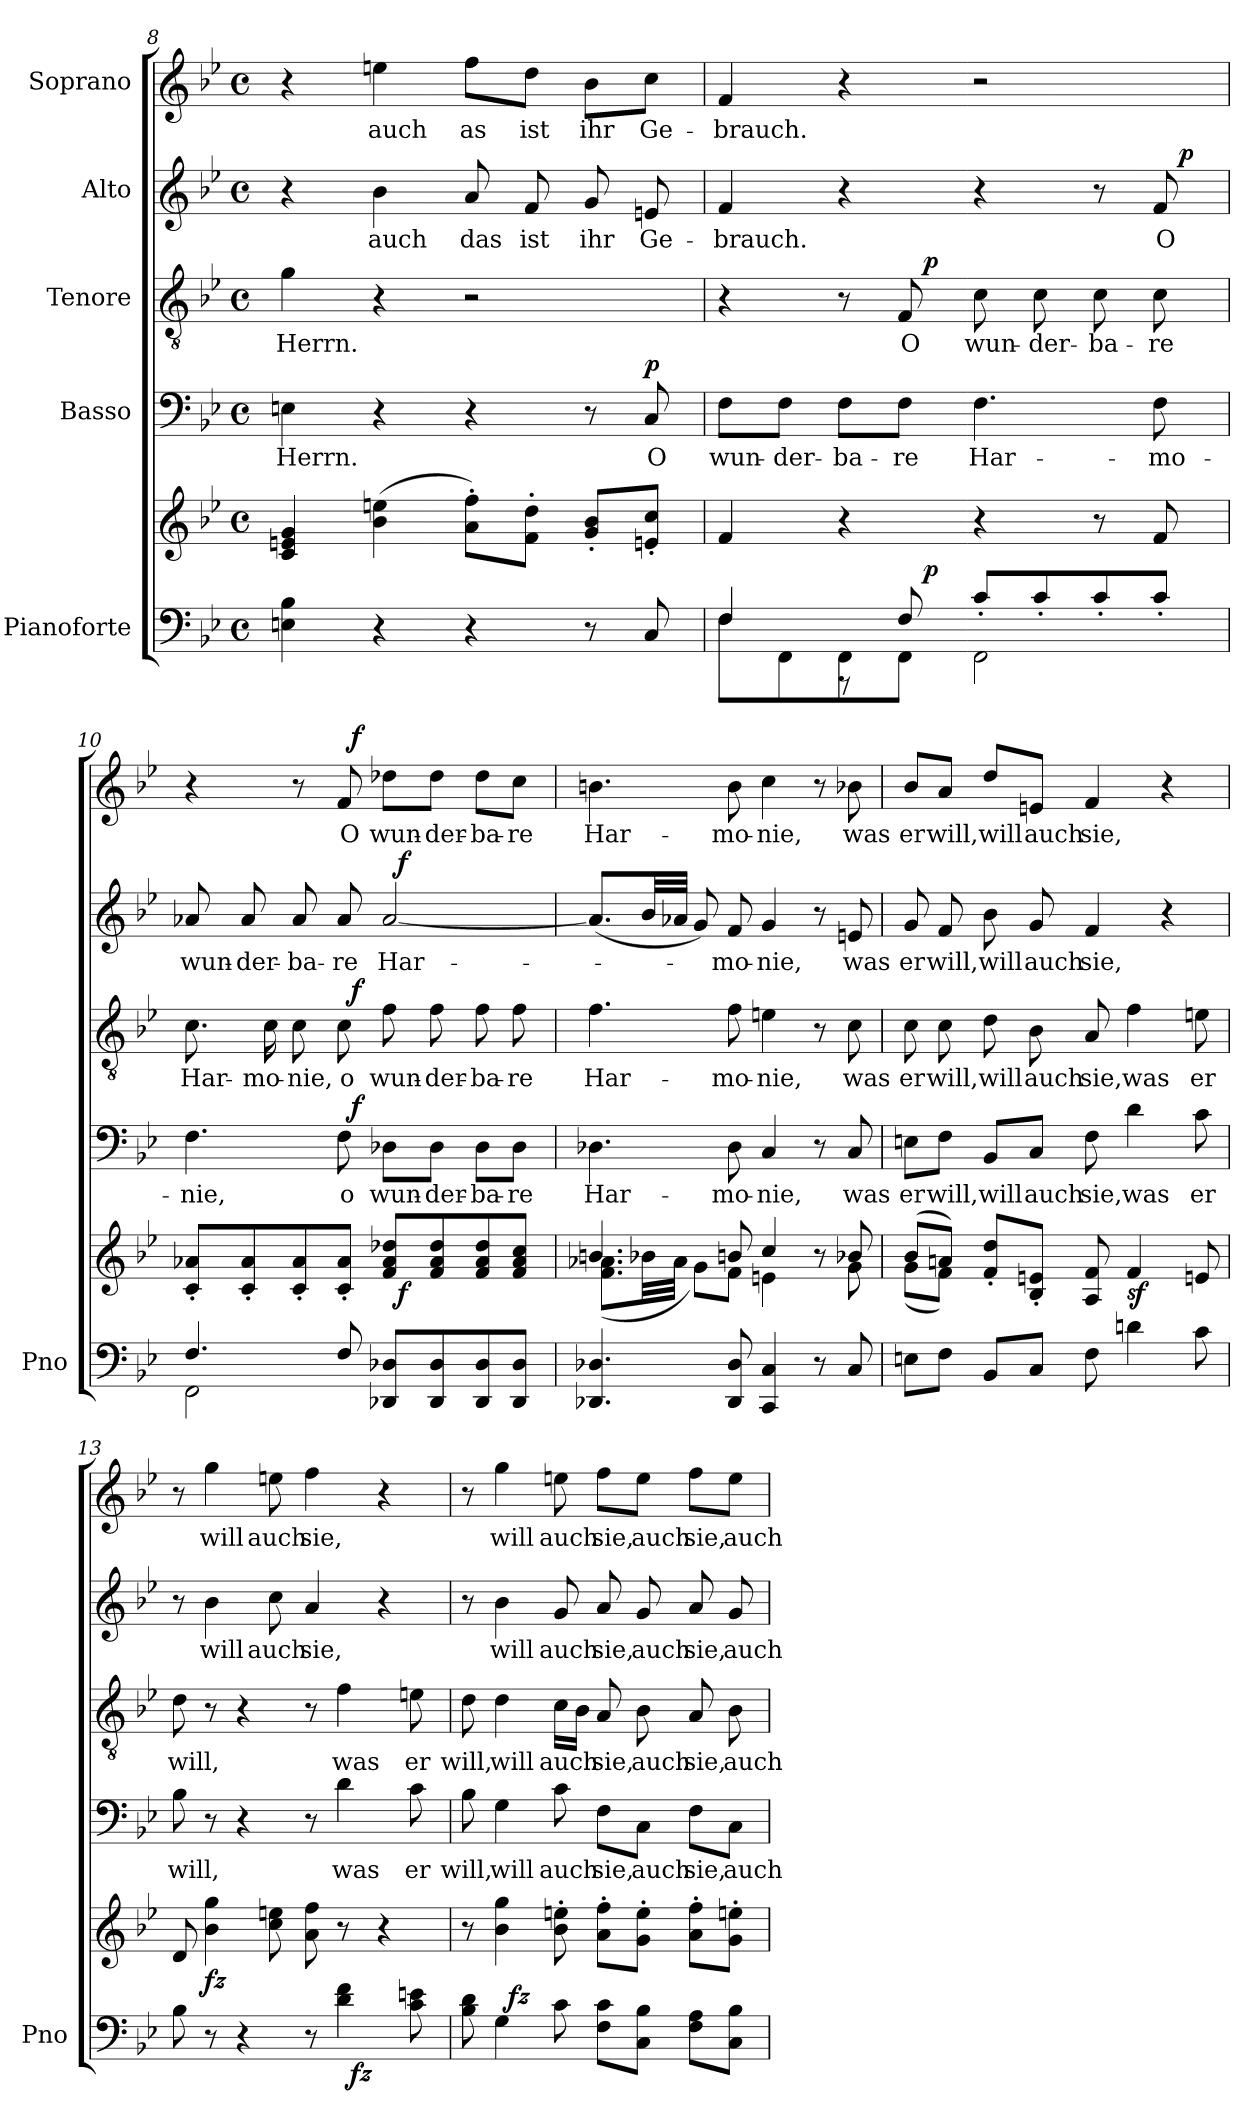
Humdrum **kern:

**kern	**kern	**dynam	**kern	**text	**dynam	**kern	**text	**dynam	**kern	**text	**dynam	**kern	**text	**dynam
*part5	*part5	*part5	*part4	*part4	*part4	*part3	*part3	*part3	*part2	*part2	*part2	*part1	*part1	*part1
*staff6	*staff5	*staff5/6	*staff4	*staff4	*staff4	*staff3	*staff3	*staff3	*staff2	*staff2	*staff2	*staff1	*staff1	*staff1
*I"Pianoforte	*	*	*I"Basso	*	*	*I"Tenore	*	*	*I"Alto	*	*	*I"Soprano	*	*
*I'Pno	*	*	*	*	*	*	*	*	*	*	*	*	*	*
!!LO:PB:g=z
*clefF4	*clefG2	*	*clefF4	*	*	*clefGv2	*	*	*clefG2	*	*	*clefG2	*	*
*k[b-e-]	*k[b-e-]	*	*k[b-e-]	*	*	*k[b-e-]	*	*	*k[b-e-]	*	*	*k[b-e-]	*	*
*B-:	*B-:	*	*B-:	*	*	*B-:	*	*	*B-:	*	*	*B-:	*	*
*M4/4	*M4/4	*	*M4/4	*	*	*M4/4	*	*	*M4/4	*	*	*M4/4	*	*
*met(c)	*met(c)	*	*met(c)	*	*	*met(c)	*	*	*met(c)	*	*	*met(c)	*	*
=8	=8	=8	=8	=8	=8	=8	=8	=8	=8	=8	=8	=8	=8	=8
!	!	!	!	!LO:LY:b	!	!	!LO:LY:b	!	!	!	!	!	!	!
4En\ 4B-\	4c/ 4en/ 4g/	.	4En\	Herrn.	.	4g\	Herrn.	.	4r	.	.	4r	.	.
!	!	!	!	!	!	!	!	!	!	!LO:LY:b	!	!	!LO:LY:b	!
4r	(>4b-\ 4een\	.	4r	.	.	4r	.	.	4b-\	auch	.	4een\	auch	.
!	!	!	!	!	!	!	!	!	!	!LO:LY:b	!	!	!LO:LY:b	!
4r	8a\'> 8ff\'>L)	.	4r	.	.	2r	.	.	8a/	das	.	8ff\L	as	.
!	!	!	!	!	!	!	!	!	!	!LO:LY:b	!	!	!LO:LY:b	!
.	8f\'> 8dd\'>J	.	.	.	.	.	.	.	8f/	ist	.	8dd\J	ist	.
!	!	!	!	!	!	!	!	!	!	!LO:LY:b	!	!	!LO:LY:b	!
8r	8g/'< 8b-/'<L	.	8r	.	.	.	.	.	8g/	ihr	.	8b-\L	ihr	.
!	!	!	!	!LO:LY:b	!LO:DY:a	!	!	!	!	!LO:LY:b	!	!	!LO:LY:b	!
8C/	8en/'< 8cc/'<J	.	8C/	O	p	.	.	.	8en/	Ge-	.	8cc\J	Ge-	.
=9	=9	=9	=9	=9	=9	=9	=9	=9	=9	=9	=9	=9	=9	=9
*^	*	*	*	*	*	*	*	*	*	*	*	*	*	*
!	!	!	!	!	!LO:LY:b	!	!	!	!	!	!LO:LY:b	!	!	!LO:LY:b	!
*	*^	*	*	*	*	*	*^	*	*	*^	*	*	*	*	*
8F\L	4F/	4ryy	4f/	.	8F\L	wun-	.	4r	4ryy	.	.	4f/	2ryy	-brauch.	.	4f/	-brauch.	.
!	!	!	!	!	!	!LO:LY:b	!	!	!	!	!	!	!	!	!	!	!	!
8FF\	.	.	.	.	8F\J	-der-	.	.	.	.	.	.	.	.	.	.	.	.
!	!	!	!	!	!	!LO:LY:b	!	!	!	!	!	!	!	!	!	!	!	!
8FF\	8r	8ryy	4r	.	8F\L	-ba-	.	8r	8ryy	.	.	4r	.	.	.	4r	.	.
!	!	!	!	!	!	!LO:LY:b	!	!	!	!LO:LY:b	!	!	!	!	!	!	!	!
8FF\J	8F/	32ryy	.	.	8F\J	-re	.	8F/	32ryy	O	.	.	.	.	.	.	.	.
!	!	!	!	!LO:DY:a=2	!	!	!	!	!	!	!LO:DY:a	!	!	!	!	!	!	!
.	.	2ryy	.	p	.	.	.	.	2ryy	.	p	.	.	.	.	.	.	.
!	!	!	!	!	!	!LO:LY:b	!	!	!	!LO:LY:b	!	!	!	!	!	!	!	!
2FF\	8c'>/L	.	4r	.	4.F\	Har-	.	8c\	.	wun-	.	4r	4ryy	.	.	2r	.	.
!	!	!	!	!	!	!	!	!	!	!LO:LY:b	!	!	!	!	!	!	!	!
.	8c'>/	.	.	.	.	.	.	8c\	.	-der-	.	.	.	.	.	.	.	.
!	!	!	!	!	!	!	!	!	!	!LO:LY:b	!	!	!	!	!	!	!	!
.	8c'>/	.	8r	.	.	.	.	8c\	.	-ba-	.	8r	8ryy	.	.	.	.	.
!	!	!	!	!	!	!LO:LY:b	!	!	!	!LO:LY:b	!	!	!	!LO:LY:b	!	!	!	!
.	8c'>/J	.	8f/	.	8F\	-mo-	.	8c\	.	-re	.	8f/	32ryy	O	.	.	.	.
!	!	!	!	!	!	!	!	!	!	!	!	!	!	!	!LO:DY:a	!	!	!
.	.	16.ryy	.	.	.	.	.	.	16.ryy	.	.	.	16.ryy	.	p	.	.	.
=10	=10	=10	=10	=10	=10	=10	=10	=10	=10	=10	=10	=10	=10	=10	=10	=10	=10	=10
!	!	!	!	!	!	!LO:LY:b	!	!	!	!LO:LY:b	!	!	!	!LO:LY:b	!	!	!	!
*	*v	*v	*^	*	*^	*	*	*	*	*	*	*	*	*	*	*^	*	*
2FF\	4.F/	8c/'< 8a-X/'<L	2ryy	.	4.F\	4ryy	-nie,	.	8.c\	4ryy	Har-	.	8a-X/	2ryy	wun-	.	4r	4ryy	.	.
!	!	!	!	!	!	!	!	!	!	!	!	!	!	!	!LO:LY:b	!	!	!	!	!
.	.	8c/'< 8a-/'<	.	.	.	.	.	.	.	.	.	.	8a-/	.	-der-	.	.	.	.	.
!	!	!	!	!	!	!	!	!	!	!	!LO:LY:b	!	!	!	!	!	!	!	!	!
.	.	.	.	.	.	.	.	.	16c\	.	-mo-	.	.	.	.	.	.	.	.	.
!	!	!	!	!	!	!	!	!	!	!	!LO:LY:b	!	!	!	!LO:LY:b	!	!	!	!	!
.	.	8c/'< 8a-/'<	.	.	.	8ryy	.	.	8c\	8ryy	-nie,	.	8a-/	.	-ba-	.	8r	8ryy	.	.
!	!	!	!	!	!	!	!LO:LY:b	!	!	!	!LO:LY:b	!	!	!	!LO:LY:b	!	!	!	!LO:LY:b	!
.	8F/	8c/'< 8a-/'<J	.	.	8F\	32ryy	o	.	8c\	32ryy	o	.	8a-/	.	-re	.	8f/	32ryy	O	.
!	!	!	!	!	!	!	!	!LO:DY:a	!	!	!	!LO:DY:a	!	!	!	!	!	!	!	!LO:DY:a
.	.	.	.	.	.	2ryy	.	f	.	2ryy	.	f	.	.	.	.	.	2ryy	.	f
!	!	!	!	!	!	!	!LO:LY:b	!	!	!	!LO:LY:b	!	!	!	!LO:LY:b	!	!	!	!LO:LY:b	!
8DD-X/ 8D-X/L	2ryy	8f/ 8a-/ 8dd-X/L	32ryy	.	8D-X\L	.	wun-	.	8f\	.	wun-	.	[2a-/	32ryy	Har-	.	8dd-X\L	.	wun-	.
!	!	!	!	!LO:DY:b	!	!	!	!	!	!	!	!	!	!	!	!LO:DY:a	!	!	!	!
.	.	.	4...ryy	f	.	.	.	.	.	.	.	.	.	4...ryy	.	f	.	.	.	.
!	!	!	!	!	!	!	!LO:LY:b	!	!	!	!LO:LY:b	!	!	!	!	!	!	!	!LO:LY:b	!
8DD-/ 8D-/	.	8f/ 8a-/ 8dd-/	.	.	8D-\J	.	-der-	.	8f\	.	-der-	.	.	.	.	.	8dd-\J	.	-der-	.
!	!	!	!	!	!	!	!LO:LY:b	!	!	!	!LO:LY:b	!	!	!	!	!	!	!	!LO:LY:b	!
8DD-/ 8D-/	.	8f/ 8a-/ 8dd-/	.	.	8D-\L	.	-ba-	.	8f\	.	-ba-	.	.	.	.	.	8dd-\L	.	-ba-	.
!	!	!	!	!	!	!	!LO:LY:b	!	!	!	!LO:LY:b	!	!	!	!	!	!	!	!LO:LY:b	!
8DD-/ 8D-/J	.	8f/ 8a-/ 8cc/J	.	.	8D-\J	.	-re	.	8f\	.	-re	.	.	.	.	.	8cc\J	.	-re	.
.	.	.	.	.	.	16.ryy	.	.	.	16.ryy	.	.	.	.	.	.	.	16.ryy	.	.
=11	=11	=11	=11	=11	=11	=11	=11	=11	=11	=11	=11	=11	=11	=11	=11	=11	=11	=11	=11	=11
!	!	!	!	!	!	!	!LO:LY:b	!	!	!	!LO:LY:b	!	!	!	!	!	!	!	!LO:LY:b	!
*	*	*	*	*	*v	*v	*	*	*	*	*	*	*v	*v	*	*	*v	*v	*	*
*v	*v	*	*	*	*	*	*	*v	*v	*	*	*	*	*	*	*	*
4.DD-X/ 4.D-X/	4.bn/	(<8.f\ 8.a-X\L	.	4.D-X\	Har-	.	4.f\	Har-	.	(<8.a-/L]	.	.	4.bn\	Har-	.
.	.	32b-X\LL	.	.	.	.	.	.	.	32b-/LL	.	.	.	.	.
.	.	32a-\JJJ	.	.	.	.	.	.	.	32a-X/JJJ	.	.	.	.	.
.	.	8g\L)	.	.	.	.	.	.	.	8g/)	.	.	.	.	.
!	!	!	!	!	!LO:LY:b	!	!	!LO:LY:b	!	!	!LO:LY:b	!	!	!LO:LY:b	!
8DD-/ 8D-/	8bn/	8f\J	.	8D-\	-mo-	.	8f\	-mo-	.	8f/	-mo-	.	8b\	-mo-	.
!	!	!	!	!	!LO:LY:b	!	!	!LO:LY:b	!	!	!LO:LY:b	!	!	!LO:LY:b	!
4CC/ 4C/	4cc/	4en\	.	4C/	-nie,	.	4en\	-nie,	.	4g/	-nie,	.	4cc\	-nie,	.
8r	8r	8ryy	.	8r	.	.	8r	.	.	8r	.	.	8r	.	.
!	!	!	!	!	!LO:LY:b	!	!	!LO:LY:b	!	!	!LO:LY:b	!	!	!LO:LY:b	!
8C/	8b-X/	8g\	.	8C/	was	.	8c\	was	.	8en/	was	.	8b-X\	was	.
!!LO:LB:g=z
=12	=12	=12	=12	=12	=12	=12	=12	=12	=12	=12	=12	=12	=12	=12	=12
!	!	!	!	!	!LO:LY:b	!	!	!LO:LY:b	!	!	!LO:LY:b	!	!	!LO:LY:b	!
8En\L	(>8b-/L	(<8g\L	.	8En\L	er	.	8c\	er	.	8g/	er	.	8b-/L	er	.
!	!	!	!	!	!LO:LY:b	!	!	!LO:LY:b	!	!	!LO:LY:b	!	!	!LO:LY:b	!
8F\J	8an/J)	8f\J)	.	8F\J	will,	.	8c\	will,	.	8f/	will,	.	8a/J	will,	.
!	!	!	!	!	!LO:LY:b	!	!	!LO:LY:b	!	!	!LO:LY:b	!	!	!LO:LY:b	!
8BB-/L	8f/'< 8dd/'<L	4ryy	.	8BB-/L	will	.	8d\	will	.	8b-\	will	.	8dd/L	will	.
!	!	!	!	!	!LO:LY:b	!	!	!LO:LY:b	!	!	!LO:LY:b	!	!	!LO:LY:b	!
8C/J	8B-/'< 8en/'<J	.	.	8C/J	auch	.	8B-\	auch	.	8g/	auch	.	8en/J	auch	.
!	!	!	!	!	!LO:LY:b	!	!	!LO:LY:b	!	!	!LO:LY:b	!	!	!LO:LY:b	!
8F\	8A/ 8f/	2ryy	.	8F\	sie,	.	8A/	sie,	.	4f/	sie,	.	4f/	sie,	.
!	!	!	!LO:DY:b	!	!LO:LY:b	!	!	!LO:LY:b	!	!	!	!	!	!	!
4dn\	4f/	.	sf	4d\	was	.	4f\	was	.	.	.	.	.	.	.
.	.	.	.	.	.	.	.	.	.	4r	.	.	4r	.	.
!	!	!	!	!	!LO:LY:b	!	!	!LO:LY:b	!	!	!	!	!	!	!
8c\	8en/	.	.	8c\	er	.	8en\	er	.	.	.	.	.	.	.
*	*v	*v	*	*	*	*	*	*	*	*	*	*	*	*	*
=13	=13	=13	=13	=13	=13	=13	=13	=13	=13	=13	=13	=13	=13	=13
!	!	!	!	!LO:LY:b	!	!	!LO:LY:b	!	!	!	!	!	!	!
*^	*	*	*	*	*	*	*	*	*	*	*	*	*	*
8B-\	2ryy	8d/	.	8B-\	will,	.	8d\	will,	.	8r	.	.	8r	.	.
!	!	!	!LO:DY:b	!	!	!	!	!	!	!	!LO:LY:b	!	!	!LO:LY:b	!
8r	.	4b-\ 4gg\	fz	8r	.	.	8r	.	.	4b-\	will	.	4gg\	will	.
4r	.	.	.	4r	.	.	4r	.	.	.	.	.	.	.	.
!	!	!	!	!	!	!	!	!	!	!	!LO:LY:b	!	!	!LO:LY:b	!
.	.	8cc\ 8een\	.	.	.	.	.	.	.	8cc\	auch	.	8een\	auch	.
!	!	!	!	!	!	!	!	!	!	!	!LO:LY:b	!	!	!LO:LY:b	!
8r	8ryy	8a\ 8ff\	.	8r	.	.	8r	.	.	4a/	sie,	.	4ff\	sie,	.
!	!	!	!	!	!LO:LY:b	!	!	!LO:LY:b	!	!	!	!	!	!	!
4d\ 4f\	32ryy	8r	.	4d\	was	.	4f\	was	.	.	.	.	.	.	.
!	!	!	!LO:DY:b=2	!	!	!	!	!	!	!	!	!	!	!	!
.	4ryy	.	fz	.	.	.	.	.	.	.	.	.	.	.	.
.	.	4r	.	.	.	.	.	.	.	4r	.	.	4r	.	.
!	!	!	!	!	!LO:LY:b	!	!	!LO:LY:b	!	!	!	!	!	!	!
8c\ 8en\	.	.	.	8c\	er	.	8en\	er	.	.	.	.	.	.	.
.	16.ryy	.	.	.	.	.	.	.	.	.	.	.	.	.	.
=14	=14	=14	=14	=14	=14	=14	=14	=14	=14	=14	=14	=14	=14	=14	=14
!	!	!	!	!	!LO:LY:b	!	!	!LO:LY:b	!	!	!	!	!	!	!
8B-\ 8d\	8ryy	8r	.	8B-\	will,	.	8d\	will,	.	8r	.	.	8r	.	.
!	!	!	!	!	!LO:LY:b	!	!	!LO:LY:b	!	!	!LO:LY:b	!	!	!LO:LY:b	!
4G\	32ryy	4b-\ 4gg\	.	4G\	will	.	4d\	will	.	4b-\	will	.	4gg\	will	.
!	!	!	!LO:DY:a=2	!	!	!	!	!	!	!	!	!	!	!	!
.	2ryy	.	fz	.	.	.	.	.	.	.	.	.	.	.	.
!	!	!	!	!	!LO:LY:b	!	!	!LO:LY:b	!	!	!LO:LY:b	!	!	!LO:LY:b	!
8c\	.	8b-\'> 8een\'>	.	8c\	auch	.	16c\LL	auch	.	8g/	auch	.	8een\	auch	.
.	.	.	.	.	.	.	16B-\JJ	.	.	.	.	.	.	.	.
!	!	!	!	!	!LO:LY:b	!	!	!LO:LY:b	!	!	!LO:LY:b	!	!	!LO:LY:b	!
8F\ 8c\L	.	8a\'> 8ff\'>L	.	8F\L	sie,	.	8A/	sie,	.	8a/	sie,	.	8ff\L	sie,	.
!	!	!	!	!	!LO:LY:b	!	!	!LO:LY:b	!	!	!LO:LY:b	!	!	!LO:LY:b	!
8C\ 8B-\J	.	8g\'> 8ee\'>J	.	8C\J	auch	.	8B-\	auch	.	8g/	auch	.	8ee\J	auch	.
.	4ryy	.	.	.	.	.	.	.	.	.	.	.	.	.	.
!	!	!	!	!	!LO:LY:b	!	!	!LO:LY:b	!	!	!LO:LY:b	!	!	!LO:LY:b	!
8F\ 8A\L	.	8a\'> 8ff\'>L	.	8F\L	sie,	.	8A/	sie,	.	8a/	sie,	.	8ff\L	sie,	.
!	!	!	!	!	!LO:LY:b	!	!	!LO:LY:b	!	!	!LO:LY:b	!	!	!LO:LY:b	!
8C\ 8B-\J	.	8g\'> 8een\'>J	.	8C\J	auch	.	8B-\	auch	.	8g/	auch	.	8ee\J	auch	.
.	16.ryy	.	.	.	.	.	.	.	.	.	.	.	.	.	.
*v	*v	*	*	*	*	*	*	*	*	*	*	*	*	*	*
=	=	=	=	=	=	=	=	=	=	=	=	=	=	=
*-	*-	*-	*-	*-	*-	*-	*-	*-	*-	*-	*-	*-	*-	*-
